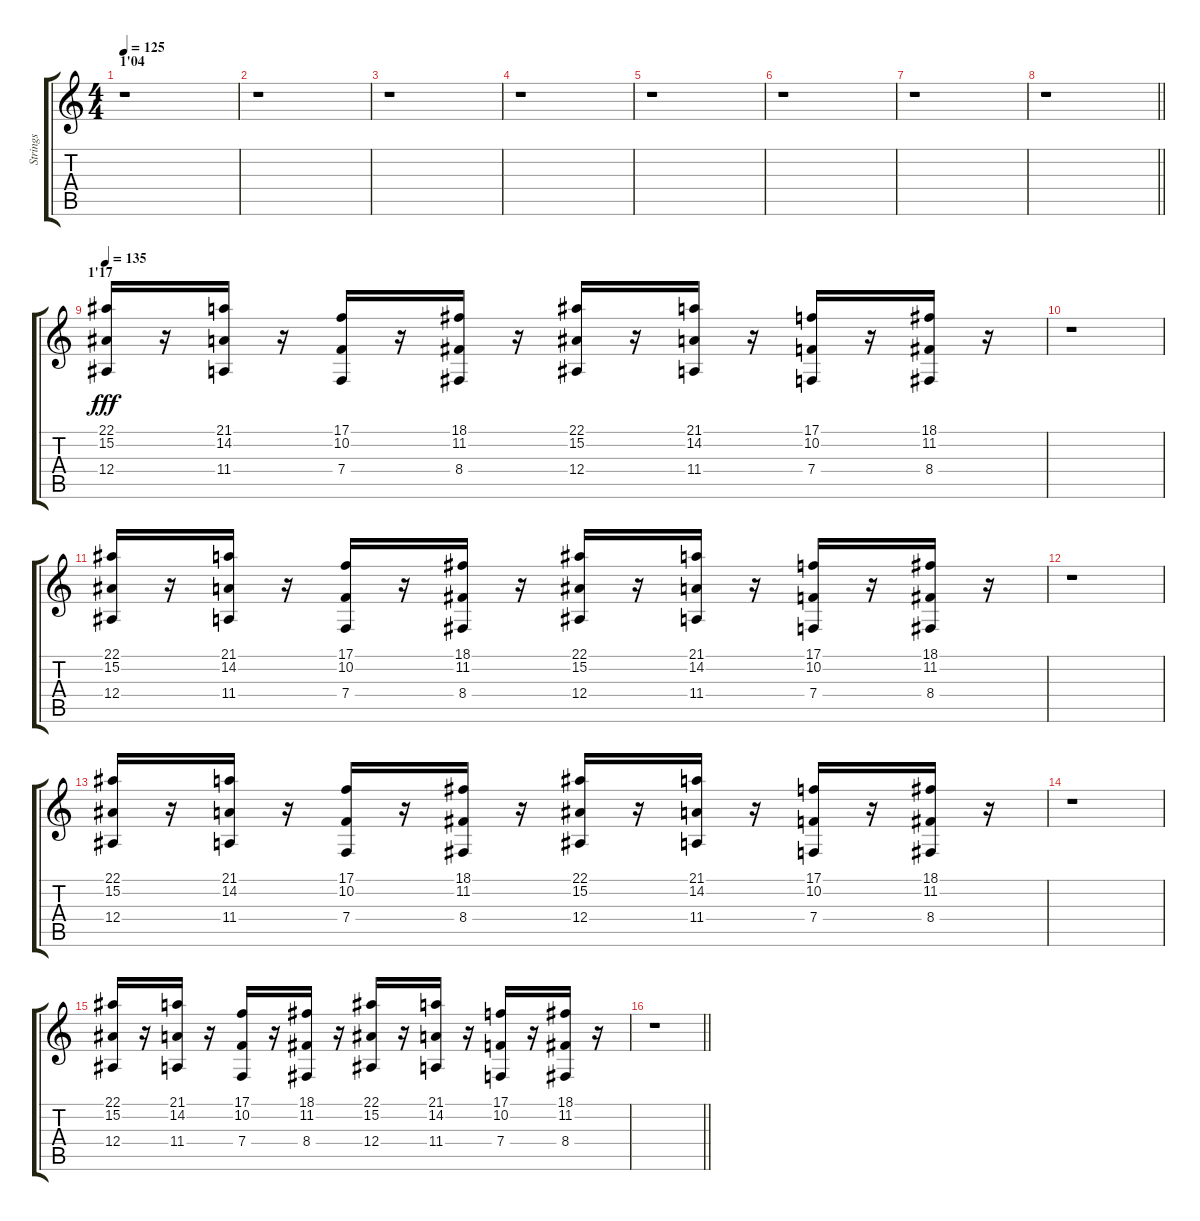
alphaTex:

\track ("Strings" "Strings") {instrument trumpet}
\staff {score tabs}
\tuning (C4 G3 Eb3 Bb2 F2 C2) {hide}
\ts (4 4)
\section ("" "1'04")
\tempo 125
\clef g2
\ks c
r.1{dy ff} |
r.1 |
r.1 |
r.1 |
r.1 |
r.1 |
r.1 |
\barLineRight lightlight
r.1 |
\section ("" "1'17")
\tempo 135
(22.1 15.2 12.4).16{dy fff} r.16 (21.1 14.2 11.4).16 r.16 (17.1 10.2 7.4).16 r.16 (18.1 11.2 8.4).16 r.16 (22.1 15.2 12.4).16 r.16 (21.1 14.2 11.4).16 r.16 (17.1 10.2 7.4).16 r.16 (18.1 11.2 8.4).16 r.16 |
r.1 |
(22.1 15.2 12.4).16 r.16 (21.1 14.2 11.4).16 r.16 (17.1 10.2 7.4).16 r.16 (18.1 11.2 8.4).16 r.16 (22.1 15.2 12.4).16 r.16 (21.1 14.2 11.4).16 r.16 (17.1 10.2 7.4).16 r.16 (18.1 11.2 8.4).16 r.16 |
r.1 |
(22.1 15.2 12.4).16 r.16 (21.1 14.2 11.4).16 r.16 (17.1 10.2 7.4).16 r.16 (18.1 11.2 8.4).16 r.16 (22.1 15.2 12.4).16 r.16 (21.1 14.2 11.4).16 r.16 (17.1 10.2 7.4).16 r.16 (18.1 11.2 8.4).16 r.16 |
r.1 |
(22.1 15.2 12.4).16 r.16 (21.1 14.2 11.4).16 r.16 (17.1 10.2 7.4).16 r.16 (18.1 11.2 8.4).16 r.16 (22.1 15.2 12.4).16 r.16 (21.1 14.2 11.4).16 r.16 (17.1 10.2 7.4).16 r.16 (18.1 11.2 8.4).16 r.16 |
\barLineRight lightlight
r.1
